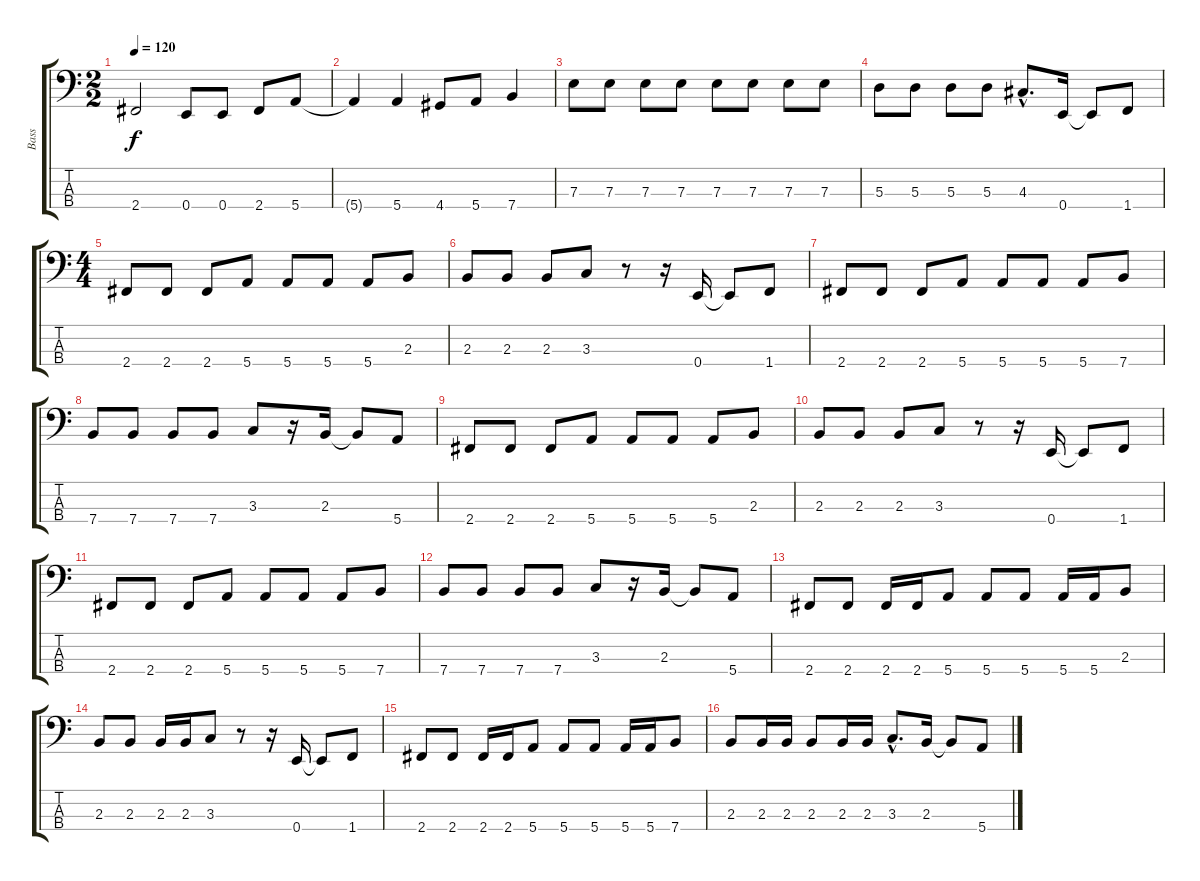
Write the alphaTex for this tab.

\track ("Bass" "Bass") {instrument electricbasspick}
\staff {score tabs}
\tuning (G2 D2 A1 E1) {hide}
\ts (2 2)
\tempo 120
\clef f4
\ks c
2.4.2{dy f} 0.4.8 0.4.8 2.4.8 5.4.8 |
5.4{t}.4 5.4.4 4.4.8 5.4.8 7.4.4 |
7.3.8 7.3.8 7.3.8 7.3.8 7.3.8 7.3.8 7.3.8 7.3.8 |
5.3.8 5.3.8 5.3.8 5.3.8 4.3{hac}.8{d} 0.4.16 0.4{t}.8 1.4.8 |
\ts (4 4)
2.4.8 2.4.8 2.4.8 5.4.8 5.4.8 5.4.8 5.4.8 2.3.8 |
2.3.8 2.3.8 2.3.8 3.3.8 r.8 r.16 0.4.16 0.4{t}.8 1.4.8 |
2.4.8 2.4.8 2.4.8 5.4.8 5.4.8 5.4.8 5.4.8 7.4.8 |
7.4.8 7.4.8 7.4.8 7.4.8 3.3.8 r.16 2.3.16 2.3{t}.8 5.4.8 |
2.4.8 2.4.8 2.4.8 5.4.8 5.4.8 5.4.8 5.4.8 2.3.8 |
2.3.8 2.3.8 2.3.8 3.3.8 r.8 r.16 0.4.16 0.4{t}.8 1.4.8 |
2.4.8 2.4.8 2.4.8 5.4.8 5.4.8 5.4.8 5.4.8 7.4.8 |
7.4.8 7.4.8 7.4.8 7.4.8 3.3.8 r.16 2.3.16 2.3{t}.8 5.4.8 |
2.4.8 2.4.8 2.4.16 2.4.16 5.4.8 5.4.8 5.4.8 5.4.16 5.4.16 2.3.8 |
2.3.8 2.3.8 2.3.16 2.3.16 3.3.8 r.8 r.16 0.4.16 0.4{t}.8 1.4.8 |
2.4.8 2.4.8 2.4.16 2.4.16 5.4.8 5.4.8 5.4.8 5.4.16 5.4.16 7.4.8 |
2.3.8 2.3.16 2.3.16 2.3.8 2.3.16 2.3.16 3.3{hac}.8{d} 2.3.16 2.3{t}.8 5.4.8
